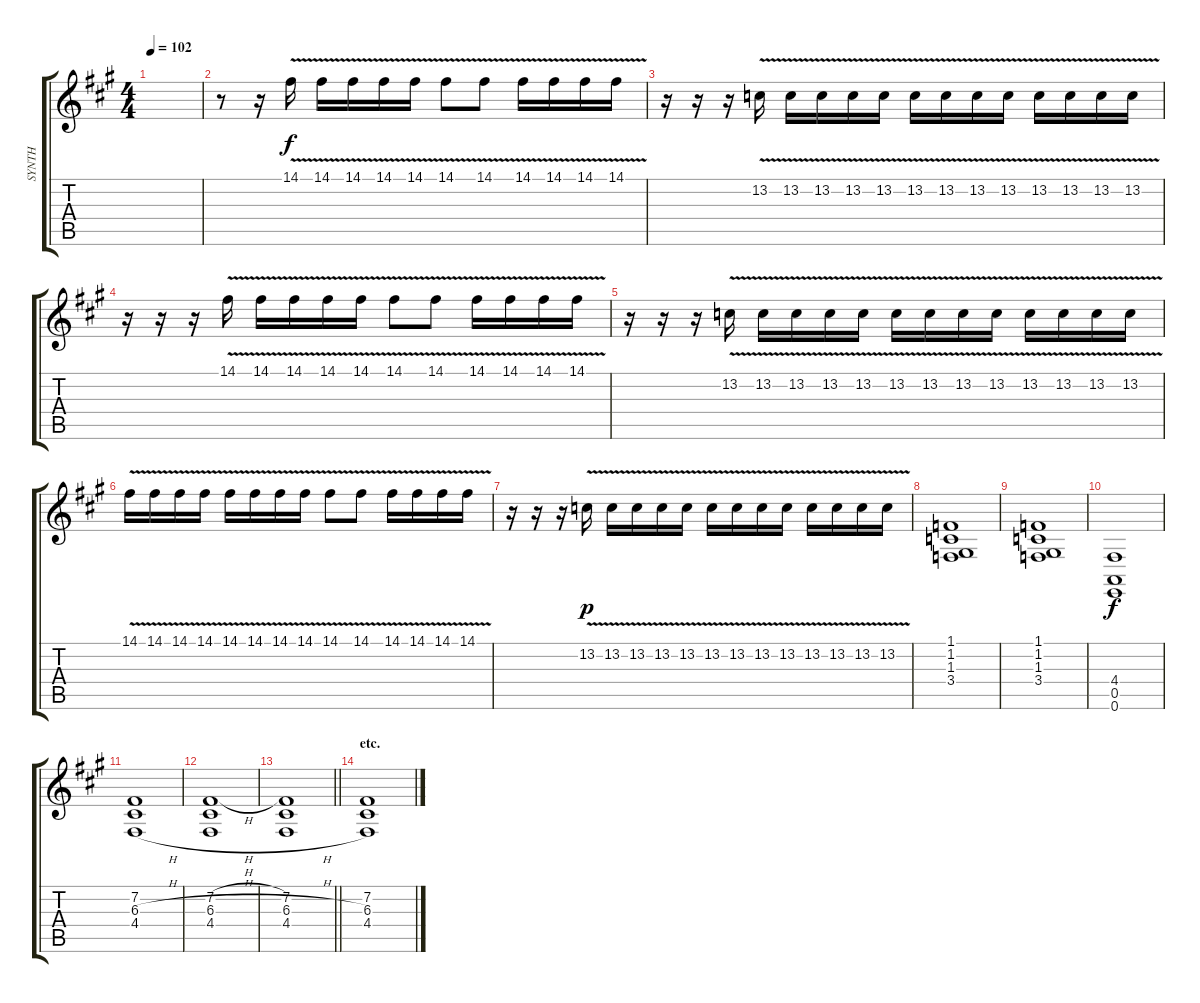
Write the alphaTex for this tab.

\track ("SYNTH" "SYNTH") {instrument lead3calliope}
\staff {score tabs}
\tuning (E4 B3 G3 D3 A2 E2) {hide}
\ts (4 4)
\tempo 102
\clef g2
\ks a
|
r.8 r.16 14.1{v}.16 14.1{v}.16 14.1{v}.16 14.1{v}.16 14.1{v}.16 14.1{v}.8 14.1{v}.8 14.1{v}.16 14.1{v}.16 14.1{v}.16 14.1{v}.16 |
r.16 r.16 r.16 13.2{v}.16 13.2{v}.16 13.2{v}.16 13.2{v}.16 13.2{v}.16 13.2{v}.16 13.2{v}.16 13.2{v}.16 13.2{v}.16 13.2{v}.16 13.2{v}.16 13.2{v}.16 13.2{v}.16 |
r.16 r.16 r.16 14.1{v}.16 14.1{v}.16 14.1{v}.16 14.1{v}.16 14.1{v}.16 14.1{v}.8 14.1{v}.8 14.1{v}.16 14.1{v}.16 14.1{v}.16 14.1{v}.16 |
r.16 r.16 r.16 13.2{v}.16 13.2{v}.16 13.2{v}.16 13.2{v}.16 13.2{v}.16 13.2{v}.16 13.2{v}.16 13.2{v}.16 13.2{v}.16 13.2{v}.16 13.2{v}.16 13.2{v}.16 13.2{v}.16 |
14.1{v}.16 14.1{v}.16 14.1{v}.16 14.1{v}.16 14.1{v}.16 14.1{v}.16 14.1{v}.16 14.1{v}.16 14.1{v}.8 14.1{v}.8 14.1{v}.16 14.1{v}.16 14.1{v}.16 14.1{v}.16 |
r.16 r.16 r.16 13.2{v}.16{dy p} 13.2{v}.16 13.2{v}.16 13.2{v}.16 13.2{v}.16 13.2{v}.16 13.2{v}.16 13.2{v}.16 13.2{v}.16 13.2{v}.16 13.2{v}.16 13.2{v}.16 13.2{v}.16 |
(1.1 1.2 1.3 3.4).1 |
(1.1 1.2 1.3 3.4).1 |
(4.4 0.5 0.6).1{dy f} |
(7.2 6.3{h} 4.4{h}).1 |
(7.2{h} 6.3{h} 4.4{h}).1 |
\barLineRight lightlight
(7.2 6.3{h} 4.4{h}).1 |
\section ("" "etc.")
(7.2 6.3 4.4).1
